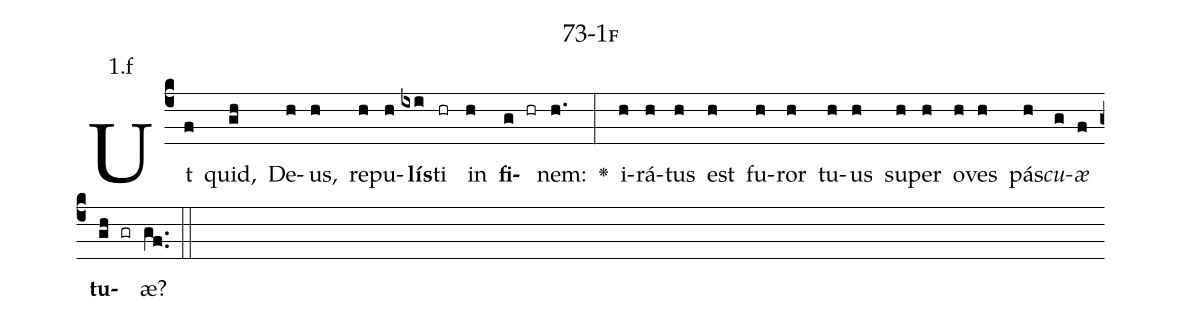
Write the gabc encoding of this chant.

name: 73-1f;
annotation: 1.f;
%%
(c4)Ut(f) quid,(gh) De(h)us,(h) re(h)pu(h)<b>lís</b>(ixi)ti(hr) in(h) <b>fi</b>(g hr)nem:(h.) <v>\greheightstar</v>(:) i(h)rá(h)tus(h) est(h) fu(h)ror(h) tu(h)us(h) su(h)per(h) o(h)ves(h) pás(h)<i>cu</i>(g)<i>æ</i>(f) <b>tu</b>(gh gr)æ?(gf..) (::)


%E(h) u(h) o(g) u(f) a(gh) e.(gf..) (::)
